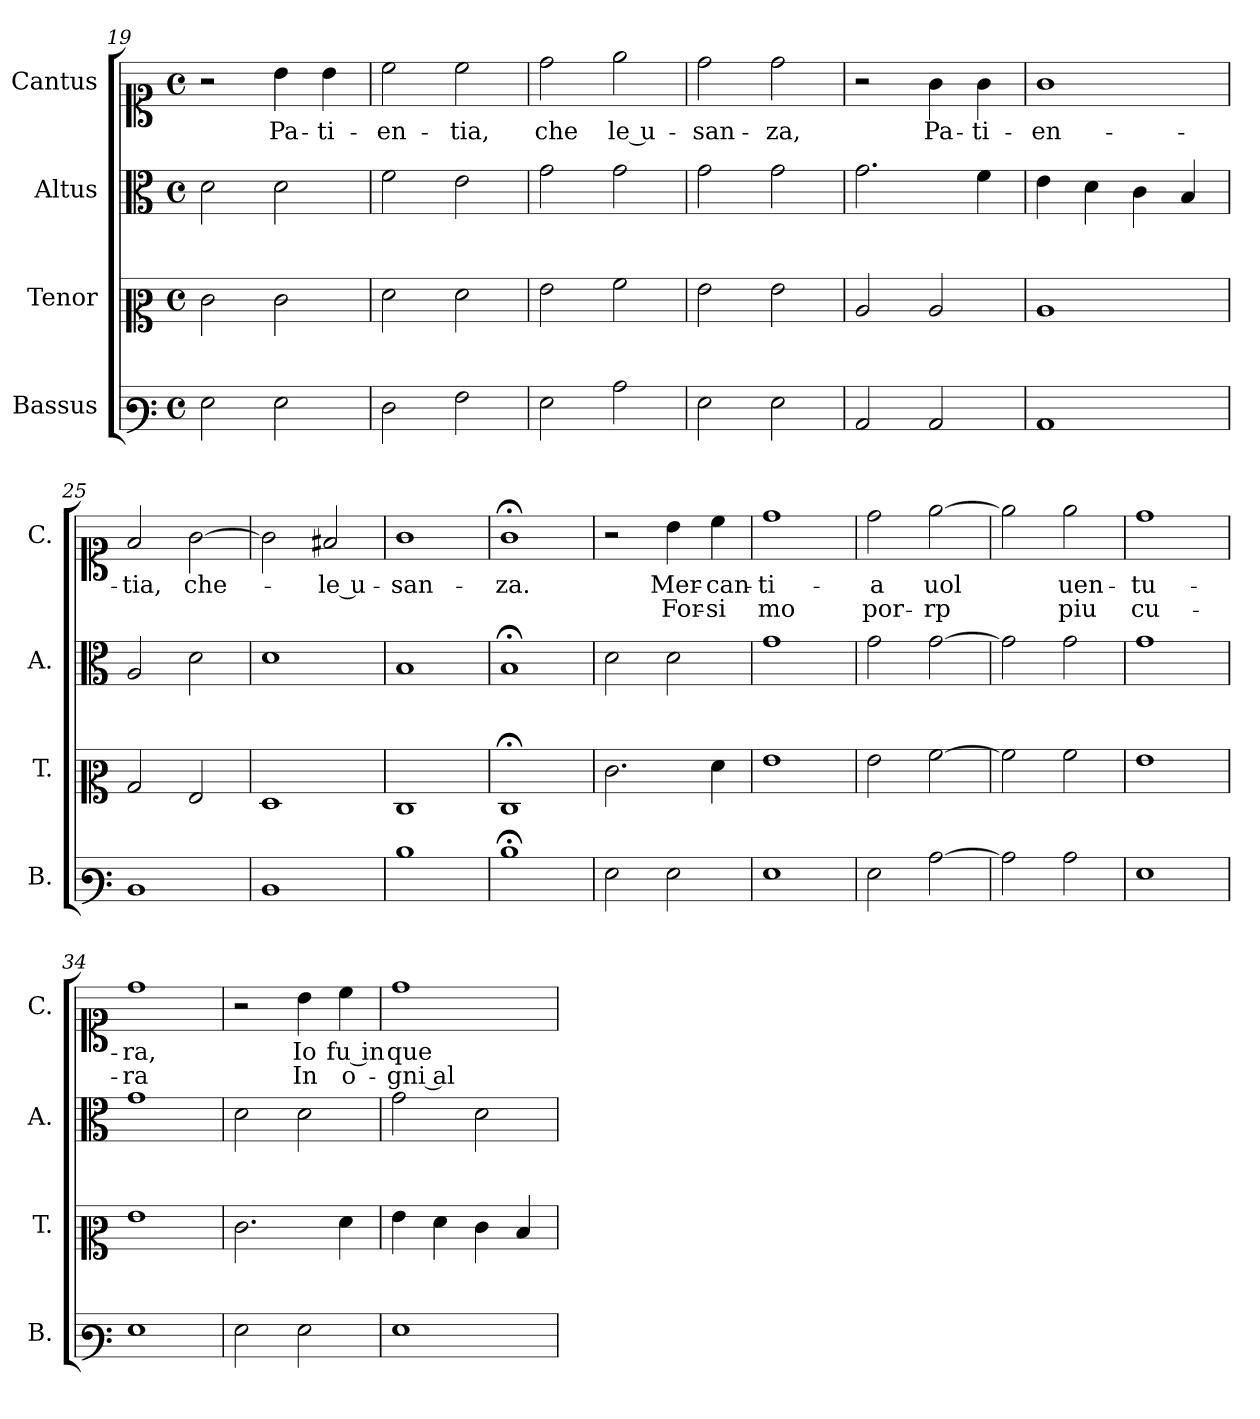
**kern	**kern	**kern	**kern	**text	**text
*part4	*part3	*part2	*part1	*part1	*part1
*staff4	*staff3	*staff2	*staff1	*staff1	*staff1
*I"Bassus	*I"Tenor	*I"Altus	*I"Cantus	*	*
*I'B.	*I'T.	*I'A.	*I'C.	*	*
*clefF3	*clefC2	*clefC3	*clefC1	*	*
*k[]	*k[]	*k[]	*k[]	*	*
*M4/4	*M4/4	*M4/4	*M4/4	*	*
*met(c)	*met(c)	*met(c)	*met(c)	*	*
=19	=19	=19	=19	=19	=19
2G\	2e\	2d\	2r	.	.
!	!	!	!	!LO:LY:b	!
2G\	2e\	2d\	4b\	Pa-	.
!	!	!	!	!LO:LY:b	!
.	.	.	4b\	-ti-	.
=20	=20	=20	=20	=20	=20
!	!	!	!	!LO:LY:b	!
2F\	2f\	2f\	2cc\	-en-	.
!	!	!	!	!LO:LY:b	!
2A\	2f\	2e\	2cc\	-tia,	.
=21	=21	=21	=21	=21	=21
!	!	!	!	!LO:LY:b	!
2G\	2g\	2g\	2dd\	che	.
!	!	!	!	!LO:LY:b	!
2c\	2a\	2g\	2ee\	le u-	.
!!LO:PB:g=z
=22	=22	=22	=22	=22	=22
!	!	!	!	!LO:LY:b	!
2G\	2g\	2g\	2dd\	-san-	.
!	!	!	!	!LO:LY:b	!
2G\	2g\	2g\	2dd\	-za,	.
=23	=23	=23	=23	=23	=23
2C/	2c/	2.g\	2r	.	.
!	!	!	!	!LO:LY:b	!
2C/	2c/	.	4g\	Pa-	.
!	!	!	!	!LO:LY:b	!
.	.	4f\	4g\	-ti-	.
=24	=24	=24	=24	=24	=24
!	!	!	!	!LO:LY:b	!
1C	1c	4e\	1g	-en-	.
.	.	4d\	.	.	.
.	.	4c\	.	.	.
.	.	4B/	.	.	.
=25	=25	=25	=25	=25	=25
!	!	!	!	!LO:LY:b	!
1D	2B/	2A/	2f/	-tia,	.
!	!	!	!	!LO:LY:b	!
.	2G/	2d\	[2g\	che-	.
=26	=26	=26	=26	=26	=26
1D	1F	1d	2g\]	.	.
!	!	!	!	!LO:LY:b	!
.	.	.	2f#X/	-le u-	.
=27	=27	=27	=27	=27	=27
!	!	!	!	!LO:LY:b	!
1d	1E	1B	1g	-san-	.
=28	=28	=28	=28	=28	=28
!	!	!	!	!LO:LY:b	!
1d;<	1E;<	1B;<	1g;<	-za.	.
=29	=29	=29	=29	=29	=29
2G\	2.e\	2d\	2r	.	.
!	!	!	!	!LO:LY:b	!LO:LY:b
2G\	.	2d\	4b\	Mer-	For-
!	!	!	!	!LO:LY:b	!LO:LY:b
.	4f\	.	4cc\	-can-	-si
=30	=30	=30	=30	=30	=30
!	!	!	!	!LO:LY:b	!LO:LY:b
1G	1g	1g	1dd	-ti-	mo
=31	=31	=31	=31	=31	=31
!	!	!	!	!LO:LY:b	!LO:LY:b
2G\	2g\	2g\	2dd\	-a	por-
!	!	!	!	!LO:LY:b	!LO:LY:b
[2c\	[2a\	[2g\	[2ee\	-uol	-rp
=32	=32	=32	=32	=32	=32
2c\]	2a\]	2g\]	2ee\]	.	.
!	!	!	!	!LO:LY:b	!LO:LY:b
2c\	2a\	2g\	2ee\	uen-	piu
!!LO:LB:g=z
=33	=33	=33	=33	=33	=33
!	!	!	!	!LO:LY:b	!LO:LY:b
1G	1g	1g	1dd	-tu-	cu-
=34	=34	=34	=34	=34	=34
!	!	!	!	!LO:LY:b	!LO:LY:b
1G	1g	1g	1dd	-ra,	-ra
=35	=35	=35	=35	=35	=35
2G\	2.e\	2d\	2r	.	.
!	!	!	!	!LO:LY:b	!LO:LY:b
2G\	.	2d\	4b\	Io	In
!	!	!	!	!LO:LY:b	!LO:LY:b
.	4f\	.	4cc\	fu in	o-
=36	=36	=36	=36	=36	=36
!	!	!	!	!LO:LY:b	!LO:LY:b
1G	4g\	2g\	1dd	que-	-gni al-
.	4f\	.	.	.	.
.	4e\	2d\	.	.	.
.	4d/	.	.	.	.
=	=	=	=	=	=
*-	*-	*-	*-	*-	*-
